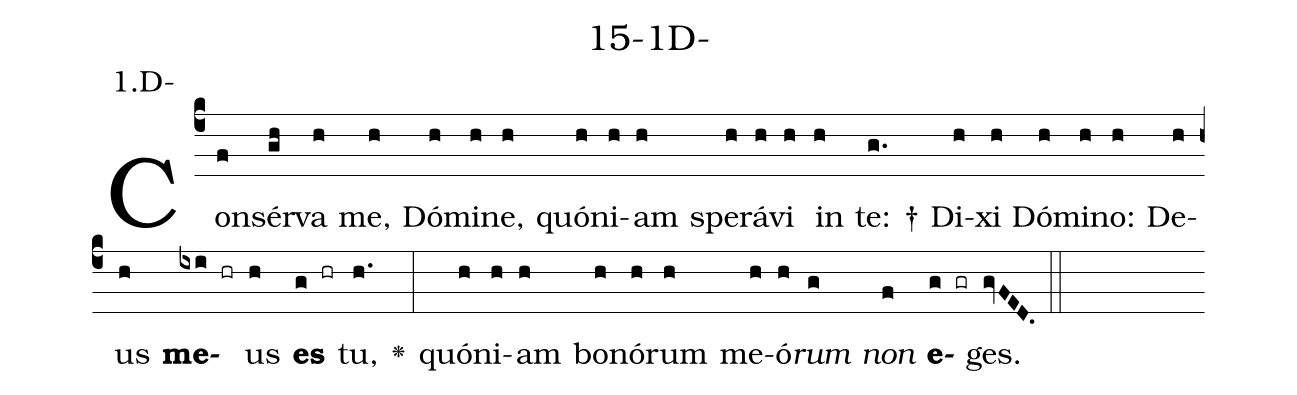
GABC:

name: 15-1D-;
annotation: 1.D-;
%%
(c4)Con(f)sér(gh)va(h) me,(h) Dó(h)mi(h)ne,(h) quón(h)i(h)am(h) spe(h)rá(h)vi(h) in(h) te: †(g.) Di(h)xi(h) Dó(h)mi(h)no:(h) De(h)us(h) <b>me</b>(ixi hr)us(h) <b>es</b>(g hr) tu,(h.) <v>\greheightstar</v>(:) quón(h)i(h)am(h) bo(h)nó(h)rum(h) me(h)ó(h)<i>rum</i>(g) <i>non</i>(f) <b>e</b>(g gr)ges.(gvFED.) (::)


%E(h) u(h) o(g) u(f) a(g) e.(gvFED.) (::)
